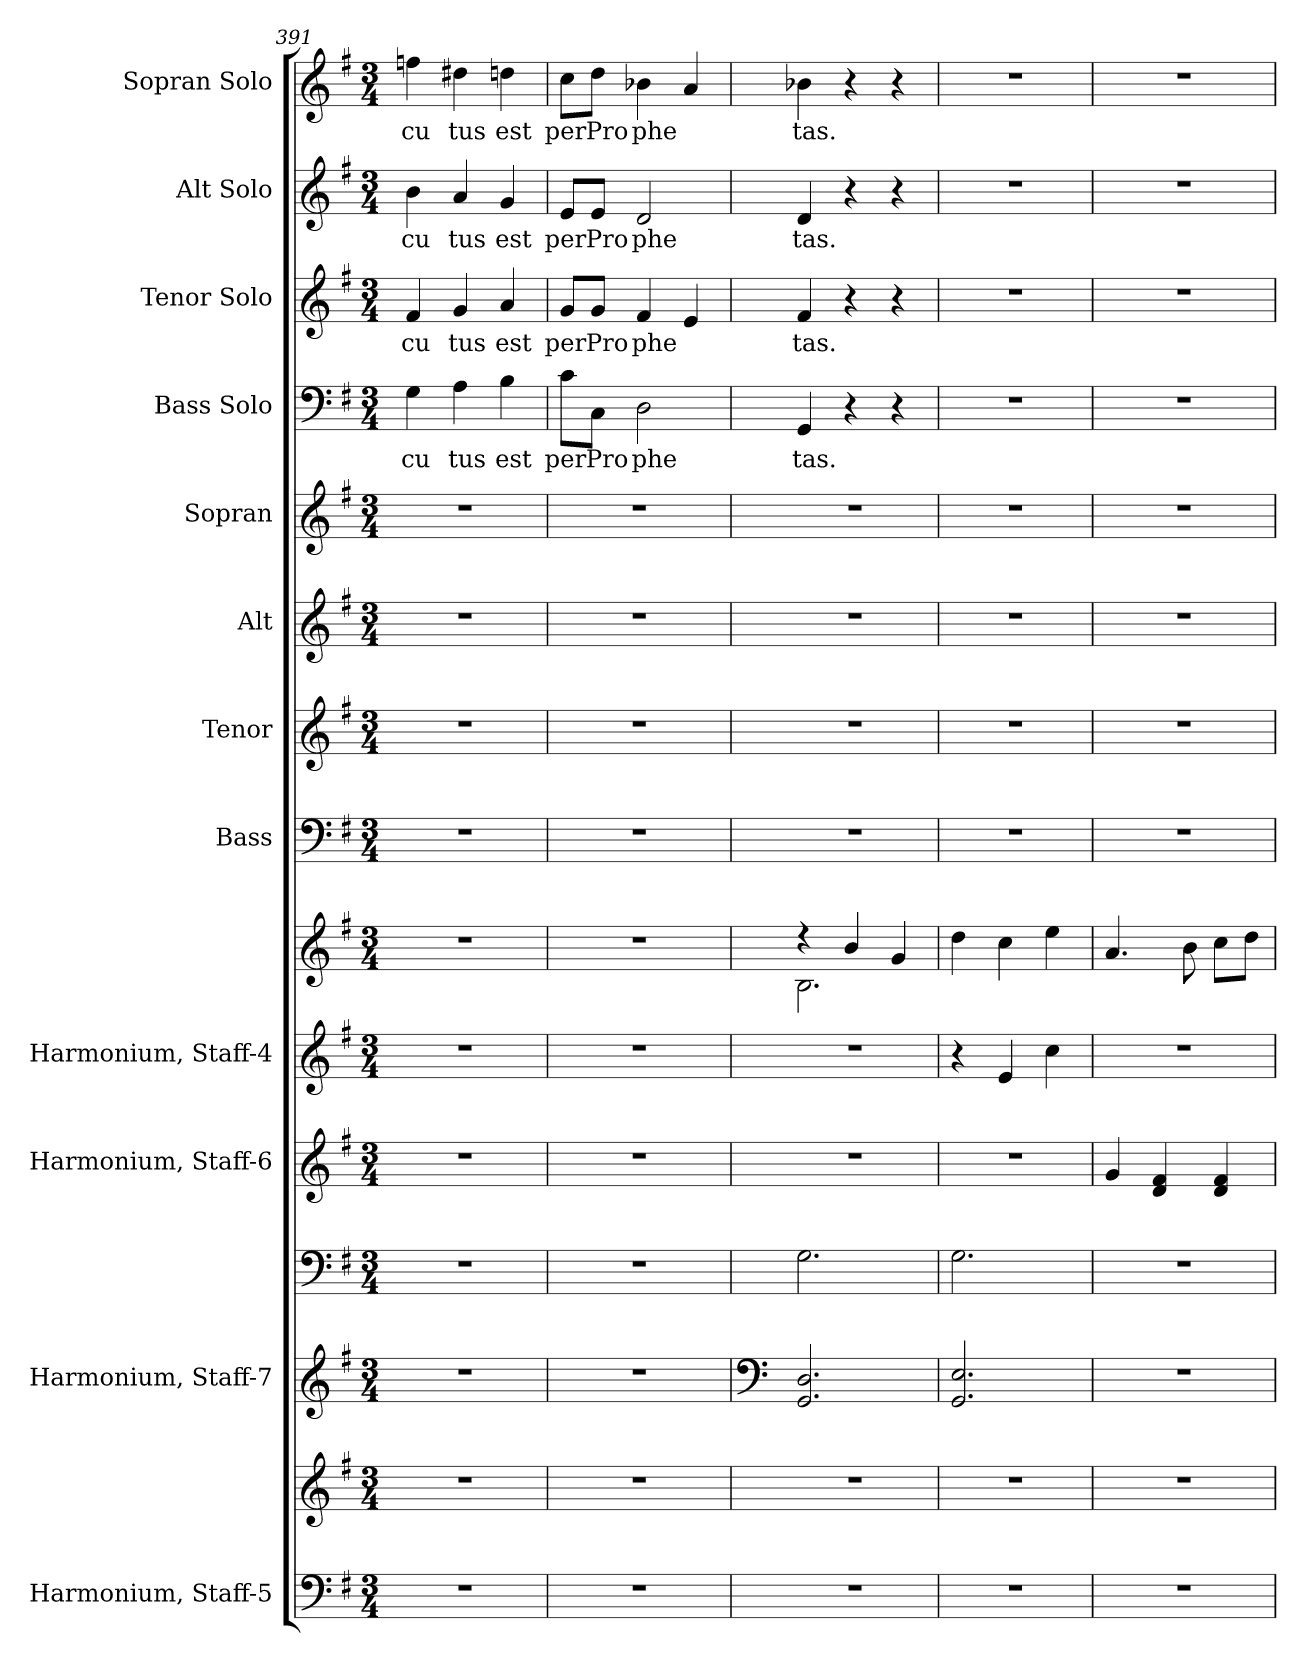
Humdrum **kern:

**kern	**kern	**kern	**kern	**kern	**kern	**kern	**kern	**kern	**kern	**kern	**kern	**text	**kern	**text	**kern	**text	**kern	**text
*part12	*part12	*part11	*part11	*part10	*part9	*part9	*part8	*part7	*part6	*part5	*part4	*part4	*part3	*part3	*part2	*part2	*part1	*part1
*staff15	*staff14	*staff13	*staff12	*staff11	*staff10	*staff9	*staff8	*staff7	*staff6	*staff5	*staff4	*staff4	*staff3	*staff3	*staff2	*staff2	*staff1	*staff1
*I"Harmonium, Staff-5	*	*I"Harmonium, Staff-7	*	*I"Harmonium, Staff-6	*I"Harmonium, Staff-4	*	*I"Bass	*I"Tenor	*I"Alt	*I"Sopran	*I"Bass Solo	*	*I"Tenor Solo	*	*I"Alt Solo	*	*I"Sopran Solo	*
*	*	*	*	*	*	*	*I'Bss	*I'Ten	*I'Alt	*I'Sop	*I'BS	*	*I'TS	*	*I'AS	*	*I'SS	*
*clefF4	*clefG2	*clefG2	*clefF4	*clefG2	*clefG2	*clefG2	*clefF4	*clefG2	*clefG2	*clefG2	*clefF4	*	*clefG2	*	*clefG2	*	*clefG2	*
*	*	*	*	*	*	*	*	*ITrd4c7	*ITrd2c3	*ITrd2c3	*	*	*ITrd4c7	*	*	*	*ITrd2c3	*
*k[f#]	*k[f#]	*k[f#]	*k[f#]	*k[f#]	*k[f#]	*k[f#]	*k[f#]	*k[]	*k[f#c#g#d#]	*k[f#c#g#d#]	*k[f#]	*	*k[]	*	*k[f#]	*	*k[f#c#g#d#]	*
*M3/4	*M3/4	*M3/4	*M3/4	*M3/4	*M3/4	*M3/4	*M3/4	*M3/4	*M3/4	*M3/4	*M3/4	*	*M3/4	*	*M3/4	*	*M3/4	*
=391	=391	=391	=391	=391	=391	=391	=391	=391	=391	=391	=391	=391	=391	=391	=391	=391	=391	=391
2.r	2.r	2.r	2.r	2.r	2.r	2.r	2.r	2.r	2.r	2.r	4G\	cu	4B/	cu	4b\	cu	4ddn\	cu
.	.	.	.	.	.	.	.	.	.	.	4A\	tus	4c/	tus	4a/	tus	4b#X\	tus
.	.	.	.	.	.	.	.	.	.	.	4B\	est	4d/	est	4g/	est	4bn\	est
=392	=392	=392	=392	=392	=392	=392	=392	=392	=392	=392	=392	=392	=392	=392	=392	=392	=392	=392
2.r	2.r	2.r	2.r	2.r	2.r	2.r	2.r	2.r	2.r	2.r	8c\L	per	8c/L	per	8e/L	per	8a\L	per
.	.	.	.	.	.	.	.	.	.	.	8C\J	Pro	8c/J	Pro	8e/J	Pro	8b\J	Pro
.	.	.	.	.	.	.	.	.	.	.	2D\	phe	4B/	phe	2d/	phe	4gn\	phe
.	.	.	.	.	.	.	.	.	.	.	.	.	4A/	.	.	.	4f#/	.
=393	=393	=393	=393	=393	=393	=393	=393	=393	=393	=393	=393	=393	=393	=393	=393	=393	=393	=393
*	*	*clefF4	*	*	*	*	*	*	*	*	*	*	*	*	*	*	*	*
*	*	*	*	*	*	*	*	*	*	*	*	*	*	*	*	*	*MM86	*
*	*	*	*	*	*	*^	*	*	*	*	*	*	*	*	*	*	*	*
2.r	2.r	2.GG/ 2.D/	2.G\	2.r	2.r	4r	2.B\	2.r	2.r	2.r	2.r	4GG/	tas.	4B/	tas.	4d/	tas.	4gn\	tas.
.	.	.	.	.	.	4b/	.	.	.	.	.	4r	.	4r	.	4r	.	4r	.
.	.	.	.	.	.	4g/	.	.	.	.	.	4r	.	4r	.	4r	.	4r	.
*	*	*	*	*	*	*v	*v	*	*	*	*	*	*	*	*	*	*	*	*
=394	=394	=394	=394	=394	=394	=394	=394	=394	=394	=394	=394	=394	=394	=394	=394	=394	=394	=394
2.r	2.r	2.GG/ 2.E/	2.G\	2.r	4r	4dd\	2.r	2.r	2.r	2.r	2.r	.	2.r	.	2.r	.	2.r	.
.	.	.	.	.	4e/	4cc\	.	.	.	.	.	.	.	.	.	.	.	.
.	.	.	.	.	4cc\	4ee\	.	.	.	.	.	.	.	.	.	.	.	.
=395	=395	=395	=395	=395	=395	=395	=395	=395	=395	=395	=395	=395	=395	=395	=395	=395	=395	=395
2.r	2.r	2.r	2.r	4g/	2.r	4.a/	2.r	2.r	2.r	2.r	2.r	.	2.r	.	2.r	.	2.r	.
.	.	.	.	4d/ 4f#/	.	.	.	.	.	.	.	.	.	.	.	.	.	.
.	.	.	.	.	.	8b\	.	.	.	.	.	.	.	.	.	.	.	.
.	.	.	.	4d/ 4f#/	.	8cc\L	.	.	.	.	.	.	.	.	.	.	.	.
.	.	.	.	.	.	8dd\J	.	.	.	.	.	.	.	.	.	.	.	.
=	=	=	=	=	=	=	=	=	=	=	=	=	=	=	=	=	=	=
*-	*-	*-	*-	*-	*-	*-	*-	*-	*-	*-	*-	*-	*-	*-	*-	*-	*-	*-
